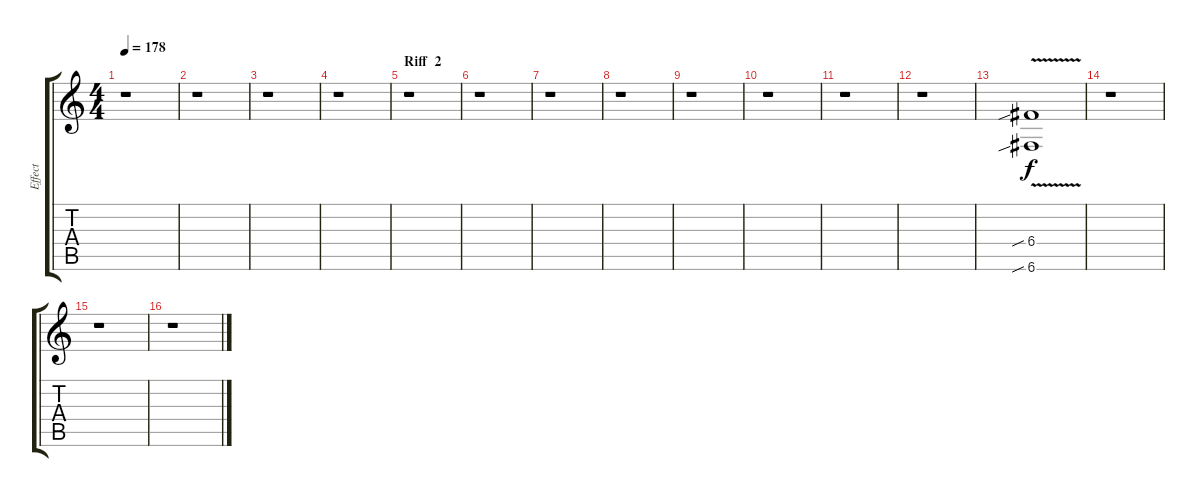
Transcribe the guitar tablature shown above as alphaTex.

\track ("Effect" "Effect") {instrument lead4chiff}
\staff {score tabs}
\tuning (D5 A4 F4 C4 G3 C3) {hide}
\ts (4 4)
\tempo 178
\clef g2
\ks c
r.1{dy f} |
r.1 |
r.1 |
r.1 |
\section ("" "Riff  2")
r.1 |
r.1 |
r.1 |
r.1 |
r.1 |
r.1 |
r.1 |
r.1 |
(6.4{v sib} 6.6{v sib}).1 |
r.1 |
r.1 |
r.1
